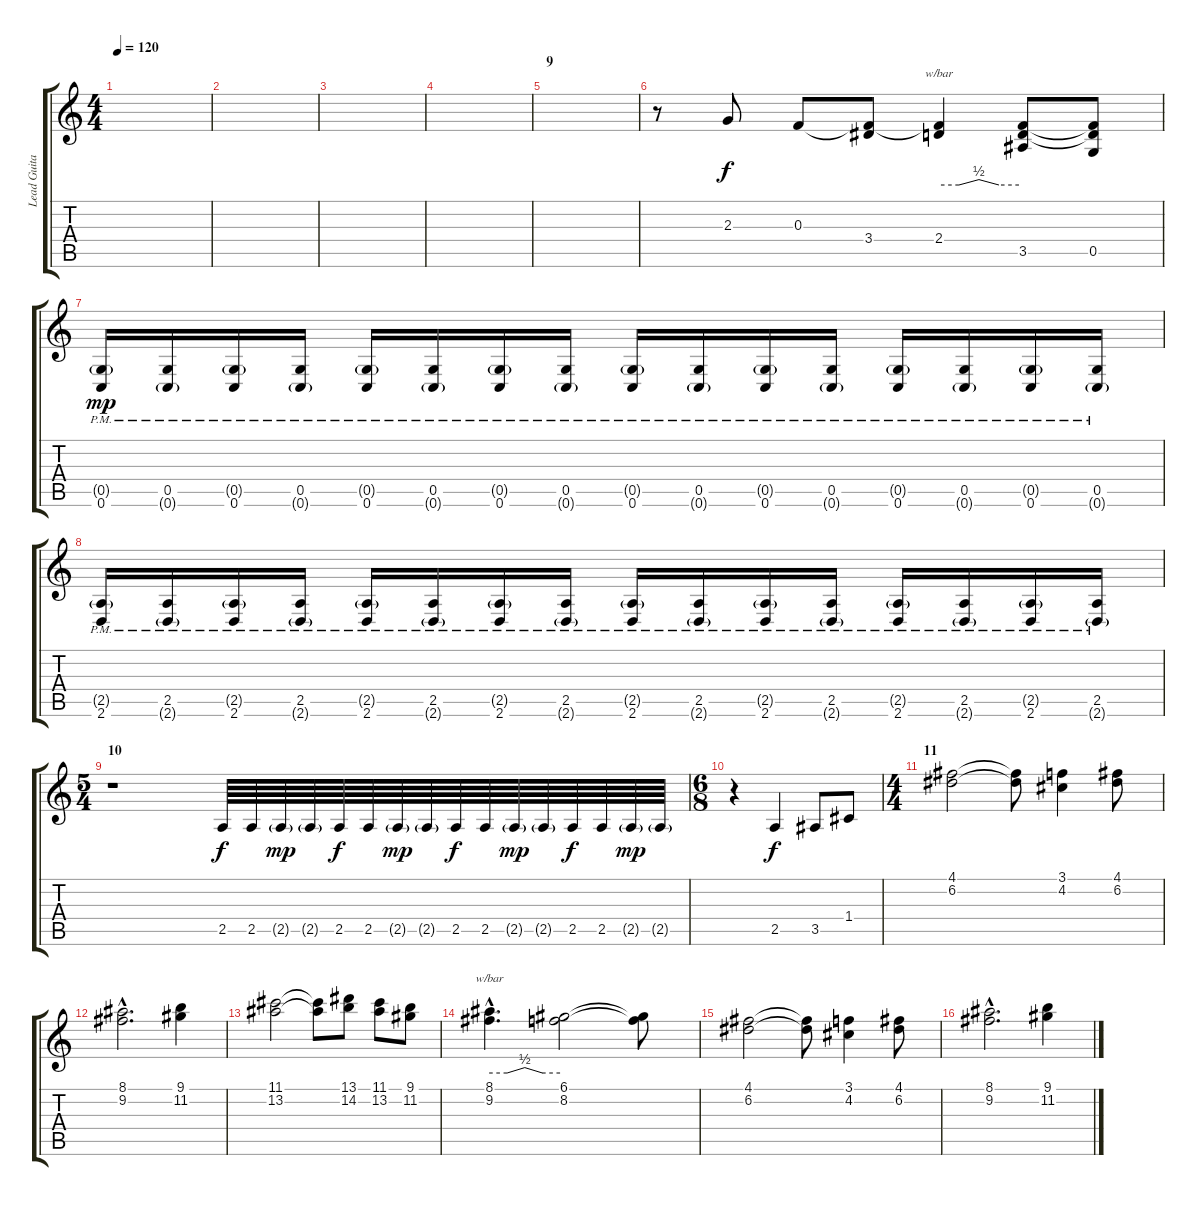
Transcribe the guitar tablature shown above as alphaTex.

\track ("Lead Guitar 2" "Lead Guita") {instrument distortionguitar}
\staff {score tabs}
\tuning (D4 A3 F3 C3 G2 C2) {hide}
\ts (4 4)
\tempo 120
\clef g2
\ks c
|
|
|
|
\section ("" "9")
|
r.8{volume 13 balance 10 instrument distortionguitar} 2.3.8 0.3.8 (0.3{t} 3.4).8 (0.3{t} 2.4).4{tbe (custom default 0 0 15 0 30 2 45 0 60 0)} (0.3{t} 2.4{t} 3.5).8 (0.3{t} 2.4{t} 0.5).8 |
(0.5{g pm} 0.6{pm}).16{dy mp balance 0} (0.5{pm} 0.6{g pm}).16 (0.5{g pm} 0.6{pm}).16{balance 16} (0.5{pm} 0.6{g pm}).16 (0.5{g pm} 0.6{pm}).16{balance 0} (0.5{pm} 0.6{g pm}).16 (0.5{g pm} 0.6{pm}).16{balance 16} (0.5{pm} 0.6{g pm}).16 (0.5{g pm} 0.6{pm}).16{balance 0} (0.5{pm} 0.6{g pm}).16 (0.5{g pm} 0.6{pm}).16{balance 16} (0.5{pm} 0.6{g pm}).16 (0.5{g pm} 0.6{pm}).16{balance 0} (0.5{pm} 0.6{g pm}).16 (0.5{g pm} 0.6{pm}).16{balance 16} (0.5{pm} 0.6{g pm}).16 |
(2.5{g pm} 2.6{pm}).16{balance 0} (2.5{pm} 2.6{g pm}).16 (2.5{g pm} 2.6{pm}).16{balance 16} (2.5{pm} 2.6{g pm}).16 (2.5{g pm} 2.6{pm}).16{balance 0} (2.5{pm} 2.6{g pm}).16 (2.5{g pm} 2.6{pm}).16{balance 16} (2.5{pm} 2.6{g pm}).16 (2.5{g pm} 2.6{pm}).16{balance 0} (2.5{pm} 2.6{g pm}).16 (2.5{g pm} 2.6{pm}).16{balance 16} (2.5{pm} 2.6{g pm}).16 (2.5{g pm} 2.6{pm}).16{balance 0} (2.5{pm} 2.6{g pm}).16 (2.5{g pm} 2.6{pm}).16{balance 16} (2.5{pm} 2.6{g pm}).16 |
\ts (5 4)
\section ("" "10")
r.1 2.5.64{dy f} 2.5.64 2.5{g}.64{dy mp} 2.5{g}.64 2.5.64{dy f} 2.5.64 2.5{g}.64{dy mp} 2.5{g}.64 2.5.64{dy f} 2.5.64 2.5{g}.64{dy mp} 2.5{g}.64 2.5.64{dy f} 2.5.64 2.5{g}.64{dy mp} 2.5{g}.64 |
\ts (6 8)
r.4 2.5.4{dy f} 3.5.8 1.4.8 |
\ts (4 4)
\section ("" "11")
(4.1 6.2).2 (4.1{t} 6.2{t}).8 (3.1 4.2).4 (4.1 6.2).8 |
(8.1{hac} 9.2{hac}).2{d} (9.1 11.2).4 |
(11.1 13.2).2 (11.1{t} 13.2{t}).8 (13.1 14.2).8 (11.1 13.2).8 (9.1 11.2).8 |
(8.1{hac} 9.2{hac}).4{d tbe (custom default 0 0 15 0 30 2 45 0 60 0)} (6.1 8.2).2 (6.1{t} 8.2{t}).8 |
(4.1 6.2).2 (4.1{t} 6.2{t}).8 (3.1 4.2).4 (4.1 6.2).8 |
(8.1{hac} 9.2{hac}).2{d} (9.1 11.2).4
